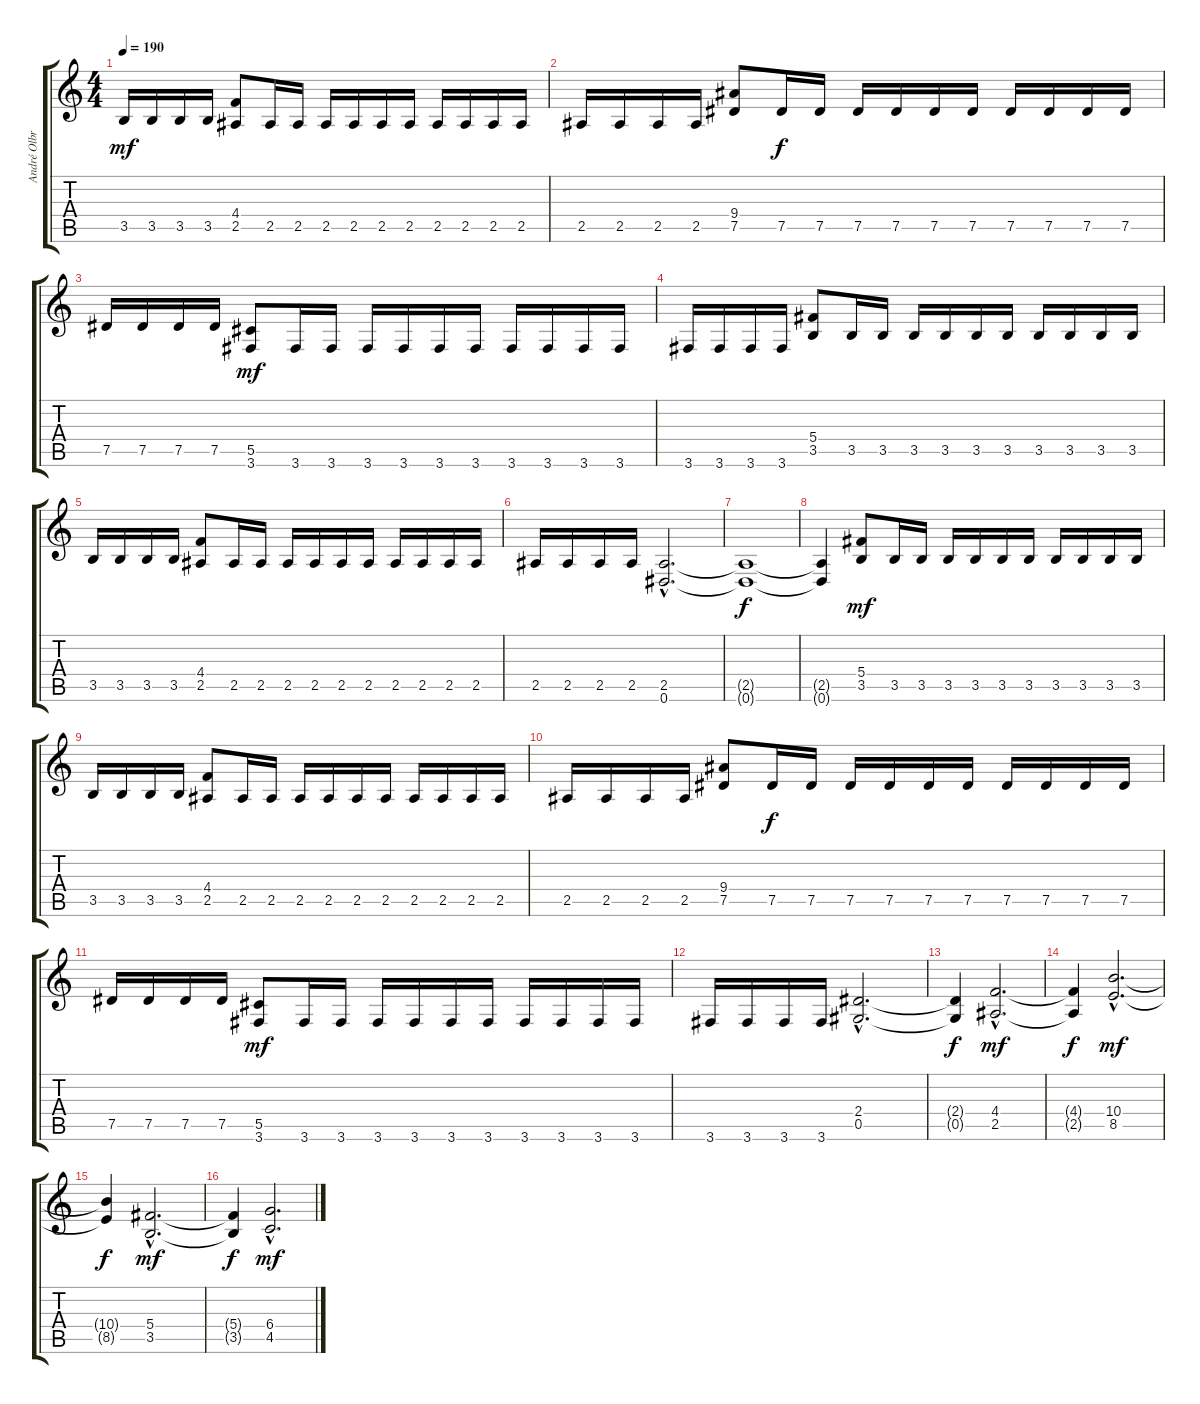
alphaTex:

\track ("André Olbrich" "André Olbr") {instrument distortionguitar}
\staff {score tabs}
\tuning (Eb4 Bb3 Gb3 Db3 Ab2 Eb2) {hide}
\ts (4 4)
\tempo 190
\clef g2
\ks c
3.5.16{dy mf} 3.5.16 3.5.16 3.5.16 (4.4 2.5).8 2.5.16 2.5.16 2.5.16 2.5.16 2.5.16 2.5.16 2.5.16 2.5.16 2.5.16 2.5.16 |
2.5.16 2.5.16 2.5.16 2.5.16 (9.4 7.5).8 7.5.16{dy f} 7.5.16 7.5.16 7.5.16 7.5.16 7.5.16 7.5.16 7.5.16 7.5.16 7.5.16 |
7.5.16 7.5.16 7.5.16 7.5.16 (5.5 3.6).8{dy mf} 3.6.16 3.6.16 3.6.16 3.6.16 3.6.16 3.6.16 3.6.16 3.6.16 3.6.16 3.6.16 |
3.6.16 3.6.16 3.6.16 3.6.16 (5.4 3.5).8 3.5.16 3.5.16 3.5.16 3.5.16 3.5.16 3.5.16 3.5.16 3.5.16 3.5.16 3.5.16 |
3.5.16 3.5.16 3.5.16 3.5.16 (4.4 2.5).8 2.5.16 2.5.16 2.5.16 2.5.16 2.5.16 2.5.16 2.5.16 2.5.16 2.5.16 2.5.16 |
2.5.16 2.5.16 2.5.16 2.5.16 (2.5{hac} 0.6{hac}).2{d} |
(2.5{t} 0.6{t}).1{dy f} |
(2.5{t} 0.6{t}).4 (5.4 3.5).8{dy mf} 3.5.16 3.5.16 3.5.16 3.5.16 3.5.16 3.5.16 3.5.16 3.5.16 3.5.16 3.5.16 |
3.5.16 3.5.16 3.5.16 3.5.16 (4.4 2.5).8 2.5.16 2.5.16 2.5.16 2.5.16 2.5.16 2.5.16 2.5.16 2.5.16 2.5.16 2.5.16 |
2.5.16 2.5.16 2.5.16 2.5.16 (9.4 7.5).8 7.5.16{dy f} 7.5.16 7.5.16 7.5.16 7.5.16 7.5.16 7.5.16 7.5.16 7.5.16 7.5.16 |
7.5.16 7.5.16 7.5.16 7.5.16 (5.5 3.6).8{dy mf} 3.6.16 3.6.16 3.6.16 3.6.16 3.6.16 3.6.16 3.6.16 3.6.16 3.6.16 3.6.16 |
3.6.16 3.6.16 3.6.16 3.6.16 (2.4{hac} 0.5{hac}).2{d} |
(2.4{t} 0.5{t}).4{dy f} (4.4{hac} 2.5{hac}).2{d dy mf} |
(4.4{t} 2.5{t}).4{dy f} (10.4{hac} 8.5{hac}).2{d dy mf} |
(10.4{t} 8.5{t}).4{dy f} (5.4{hac} 3.5{hac}).2{d dy mf} |
(5.4{t} 3.5{t}).4{dy f} (6.4{hac} 4.5{hac}).2{d dy mf}
